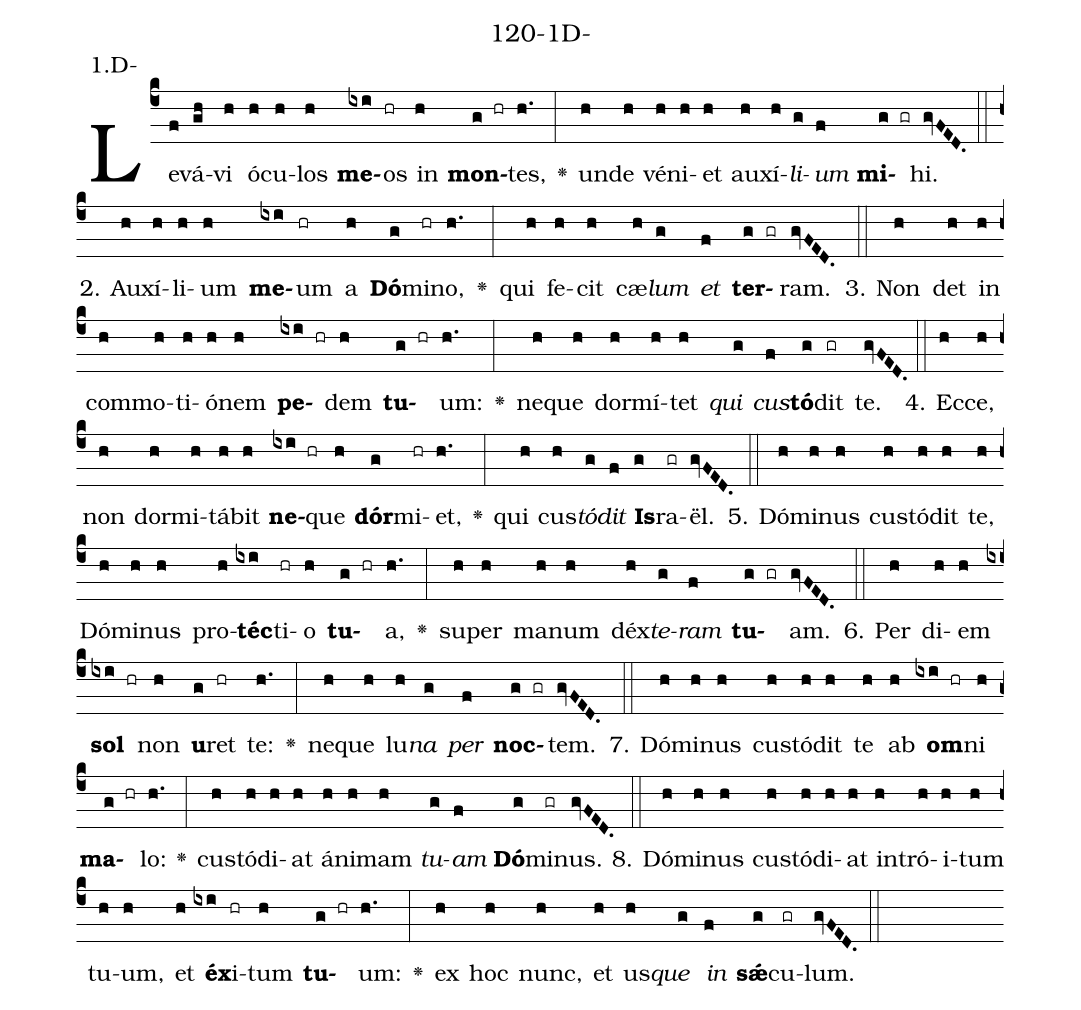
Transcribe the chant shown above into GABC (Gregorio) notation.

name: 120-1D-;
annotation: 1.D-;
%%
(c4)Le(f)vá(gh)vi(h) ó(h)cu(h)los(h) <b>me</b>(ixi)os(hr) in(h) <b>mon</b>(g hr)tes,(h.) <v>\greheightstar</v>(:) un(h)de(h) vé(h)ni(h)et(h) au(h)xí(h)<i>li</i>(g)<i>um</i>(f) <b>mi</b>(g gr)hi.(gvFED.) (::)
2. Au(h)xí(h)li(h)um(h) <b>me</b>(ixi)um(hr) a(h) <b>Dó</b>(g)mi(hr)no,(h.) <v>\greheightstar</v>(:) qui(h) fe(h)cit(h) cæ(h)<i>lum</i>(g) <i>et</i>(f) <b>ter</b>(g gr)ram.(gvFED.) (::)
3. Non(h) det(h) in(h) com(h)mo(h)ti(h)ó(h)nem(h) <b>pe</b>(ixi hr)dem(h) <b>tu</b>(g hr)um:(h.) <v>\greheightstar</v>(:) ne(h)que(h) dor(h)mí(h)tet(h) <i>qui</i>(g) <i>cus</i>(f)<b>tó</b>(g)dit(gr) te.(gvFED.) (::)
4. Ec(h)ce,(h) non(h) dor(h)mi(h)tá(h)bit(h) <b>ne</b>(ixi hr)que(h) <b>dór</b>(g)mi(hr)et,(h.) <v>\greheightstar</v>(:) qui(h) cus(h)<i>tó</i>(g)<i>dit</i>(f) <b>Is</b>(g)ra(gr)ël.(gvFED.) (::)
5. Dó(h)mi(h)nus(h) cus(h)tó(h)dit(h) te,(h) Dó(h)mi(h)nus(h) pro(h)<b>téc</b>(ixi)ti(hr)o(h) <b>tu</b>(g hr)a,(h.) <v>\greheightstar</v>(:) su(h)per(h) ma(h)num(h) déx(h)<i>te</i>(g)<i>ram</i>(f) <b>tu</b>(g gr)am.(gvFED.) (::)
6. Per(h) di(h)em(h) <b>sol</b>(ixi hr) non(h) <b>u</b>(g)ret(hr) te:(h.) <v>\greheightstar</v>(:) ne(h)que(h) lu(h)<i>na</i>(g) <i>per</i>(f) <b>noc</b>(g gr)tem.(gvFED.) (::)
7. Dó(h)mi(h)nus(h) cus(h)tó(h)dit(h) te(h) ab(h) <b>om</b>(ixi hr)ni(h) <b>ma</b>(g hr)lo:(h.) <v>\greheightstar</v>(:) cus(h)tó(h)di(h)at(h) á(h)ni(h)mam(h) <i>tu</i>(g)<i>am</i>(f) <b>Dó</b>(g)mi(gr)nus.(gvFED.) (::)
8. Dó(h)mi(h)nus(h) cus(h)tó(h)di(h)at(h) in(h)tró(h)i(h)tum(h) tu(h)um,(h) et(h) <b>éx</b>(ixi)i(hr)tum(h) <b>tu</b>(g hr)um:(h.) <v>\greheightstar</v>(:) ex(h) hoc(h) nunc,(h) et(h) us(h)<i>que</i>(g) <i>in</i>(f) <b>sǽ</b>(g)cu(gr)lum.(gvFED.) (::)
